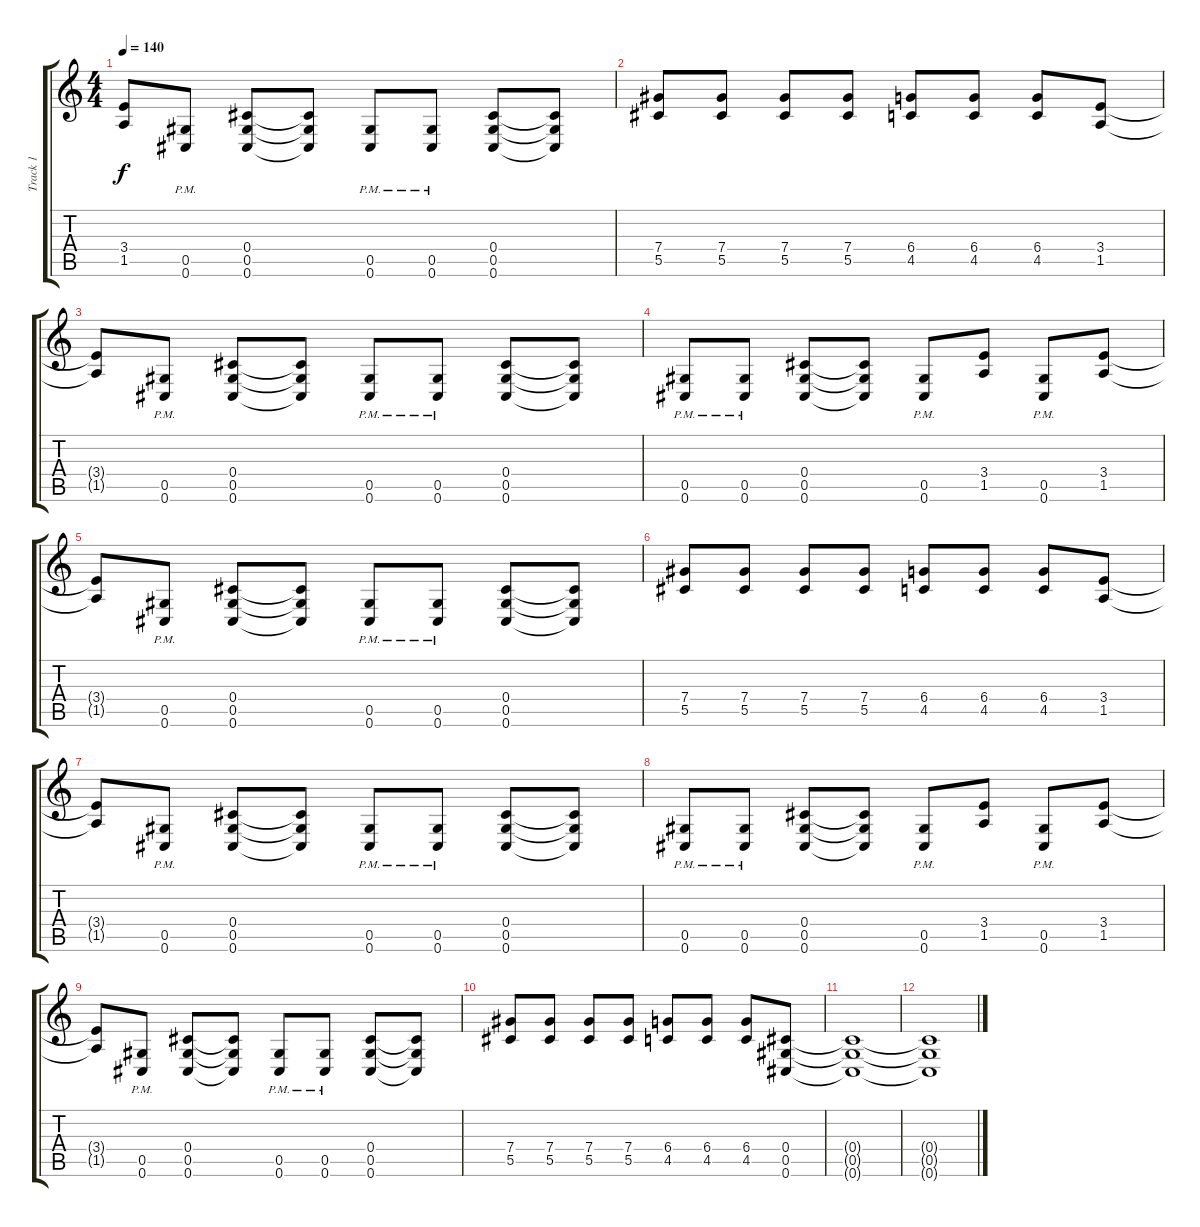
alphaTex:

\track ("Track 1" "Track 1") {instrument distortionguitar}
\staff {score tabs}
\tuning (Eb4 Bb3 Gb3 Db3 Ab2 Db2) {hide}
\ts (4 4)
\tempo 140
\clef g2
\ks c
(3.4{t} 1.5{t}).8{dy f} (0.5{pm} 0.6{pm}).8 (0.4 0.5 0.6).8 (0.4{t} 0.5{t} 0.6{t}).8 (0.5{pm} 0.6{pm}).8 (0.5{pm} 0.6{pm}).8 (0.4 0.5 0.6).8 (0.4{t} 0.5{t} 0.6{t}).8 |
(7.4 5.5).8 (7.4 5.5).8 (7.4 5.5).8 (7.4 5.5).8 (6.4 4.5).8 (6.4 4.5).8 (6.4 4.5).8 (3.4 1.5).8 |
(3.4{t} 1.5{t}).8 (0.5{pm} 0.6{pm}).8 (0.4 0.5 0.6).8 (0.4{t} 0.5{t} 0.6{t}).8 (0.5{pm} 0.6{pm}).8 (0.5{pm} 0.6{pm}).8 (0.4 0.5 0.6).8 (0.4{t} 0.5{t} 0.6{t}).8 |
(0.5{pm} 0.6{pm}).8 (0.5{pm} 0.6{pm}).8 (0.4 0.5 0.6).8 (0.4{t} 0.5{t} 0.6{t}).8 (0.5 0.6{pm}).8 (3.4 1.5).8 (0.5{pm} 0.6{pm}).8 (3.4 1.5).8 |
(3.4{t} 1.5{t}).8 (0.5{pm} 0.6{pm}).8 (0.4 0.5 0.6).8 (0.4{t} 0.5{t} 0.6{t}).8 (0.5{pm} 0.6{pm}).8 (0.5{pm} 0.6{pm}).8 (0.4 0.5 0.6).8 (0.4{t} 0.5{t} 0.6{t}).8 |
(7.4 5.5).8 (7.4 5.5).8 (7.4 5.5).8 (7.4 5.5).8 (6.4 4.5).8 (6.4 4.5).8 (6.4 4.5).8 (3.4 1.5).8 |
(3.4{t} 1.5{t}).8 (0.5{pm} 0.6{pm}).8 (0.4 0.5 0.6).8 (0.4{t} 0.5{t} 0.6{t}).8 (0.5{pm} 0.6{pm}).8 (0.5{pm} 0.6{pm}).8 (0.4 0.5 0.6).8 (0.4{t} 0.5{t} 0.6{t}).8 |
(0.5{pm} 0.6{pm}).8 (0.5{pm} 0.6{pm}).8 (0.4 0.5 0.6).8 (0.4{t} 0.5{t} 0.6{t}).8 (0.5 0.6{pm}).8 (3.4 1.5).8 (0.5{pm} 0.6{pm}).8 (3.4 1.5).8 |
(3.4{t} 1.5{t}).8 (0.5{pm} 0.6{pm}).8 (0.4 0.5 0.6).8 (0.4{t} 0.5{t} 0.6{t}).8 (0.5{pm} 0.6{pm}).8 (0.5{pm} 0.6{pm}).8 (0.4 0.5 0.6).8 (0.4{t} 0.5{t} 0.6{t}).8 |
(7.4 5.5).8 (7.4 5.5).8 (7.4 5.5).8 (7.4 5.5).8 (6.4 4.5).8 (6.4 4.5).8 (6.4 4.5).8 (0.4 0.5 0.6).8 |
(0.4{t} 0.5{t} 0.6{t}).1 |
(0.4{t} 0.5{t} 0.6{t}).1
